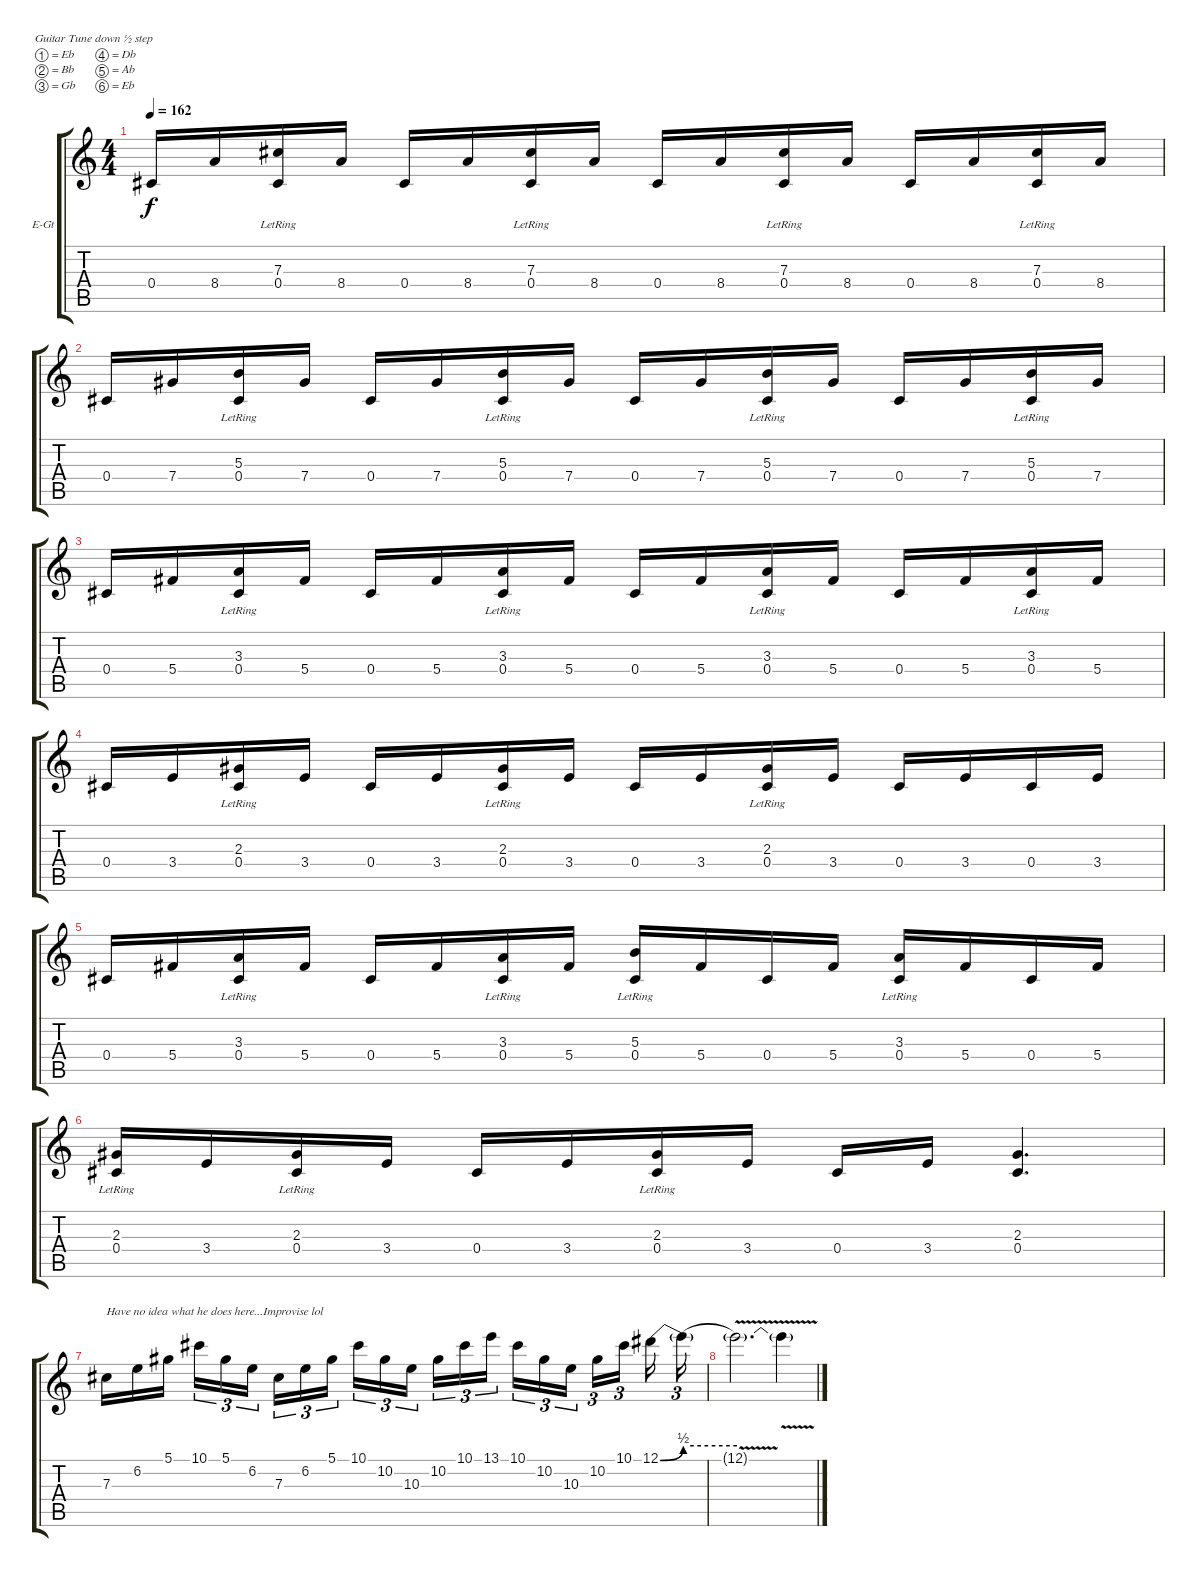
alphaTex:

\bracketExtendMode groupsimilarinstruments
\firstSystemTrackNameOrientation horizontal
\otherSystemsTrackNameOrientation horizontal
\track ("Lead stick" "E-Gt") {instrument overdrivenguitar}
\staff {score tabs}
\tuning (Eb4 Bb3 Gb3 Db3 Ab2 Eb2)
\ts (4 4)
\tempo 162
\clef g2
\ks c
0.4.16{dy f} 8.4.16 (7.3{lr} 0.4).16 8.4.16 0.4.16 8.4.16 (7.3{lr} 0.4).16 8.4.16 0.4.16 8.4.16 (7.3{lr} 0.4).16 8.4.16 0.4.16 8.4.16 (7.3{lr} 0.4).16 8.4.16 |
0.4.16 7.4.16 (5.3{lr} 0.4).16 7.4.16 0.4.16 7.4.16 (5.3{lr} 0.4).16 7.4.16 0.4.16 7.4.16 (5.3{lr} 0.4).16 7.4.16 0.4.16 7.4.16 (5.3{lr} 0.4).16 7.4.16 |
0.4.16 5.4.16 (3.3{lr} 0.4).16 5.4.16 0.4.16 5.4.16 (3.3{lr} 0.4).16 5.4.16 0.4.16 5.4.16 (3.3{lr} 0.4).16 5.4.16 0.4.16 5.4.16 (3.3{lr} 0.4).16 5.4.16 |
0.4.16 3.4.16 (2.3{lr} 0.4).16 3.4.16 0.4.16 3.4.16 (2.3{lr} 0.4).16 3.4.16 0.4.16 3.4.16 (2.3{lr} 0.4).16 3.4.16 0.4.16 3.4.16 0.4.16 3.4.16 |
0.4.16 5.4.16 (3.3{lr} 0.4).16 5.4.16 0.4.16 5.4.16 (3.3{lr} 0.4).16 5.4.16 (5.3{lr} 0.4).16 5.4.16 0.4.16 5.4.16 (3.3{lr} 0.4).16 5.4.16 0.4.16 5.4.16 |
(2.3{lr} 0.4).16 3.4.16 (2.3{lr} 0.4).16 3.4.16 0.4.16 3.4.16 (2.3{lr} 0.4).16 3.4.16 0.4.16 3.4.16 (2.3 0.4).4{d} |
7.3.16{txt "Have no idea what he does here...Improvise lol"} 6.2.16 5.1.16 10.1.16{tu (3 2)} 5.1.16{tu (3 2)} 6.2.16{tu (3 2)} 7.3.16{tu (3 2)} 6.2.16{tu (3 2)} 5.1.16{tu (3 2)} 10.1.16{tu (3 2)} 10.2.16{tu (3 2)} 10.3.16{tu (3 2)} 10.2.16{tu (3 2)} 10.1.16{tu (3 2)} 13.1.16{tu (3 2)} 10.1.16{tu (3 2)} 10.2.16{tu (3 2)} 10.3.16{tu (3 2)} 10.2.16{tu (3 2)} 10.1.16{tu (3 2)} 12.1{be (bend 0 0 60 2)}.16 12.1{be (hold 0 2 60 2) t}.16{tu (3 2)} |
12.1{v t}.2{d} 12.1{v t}.4
